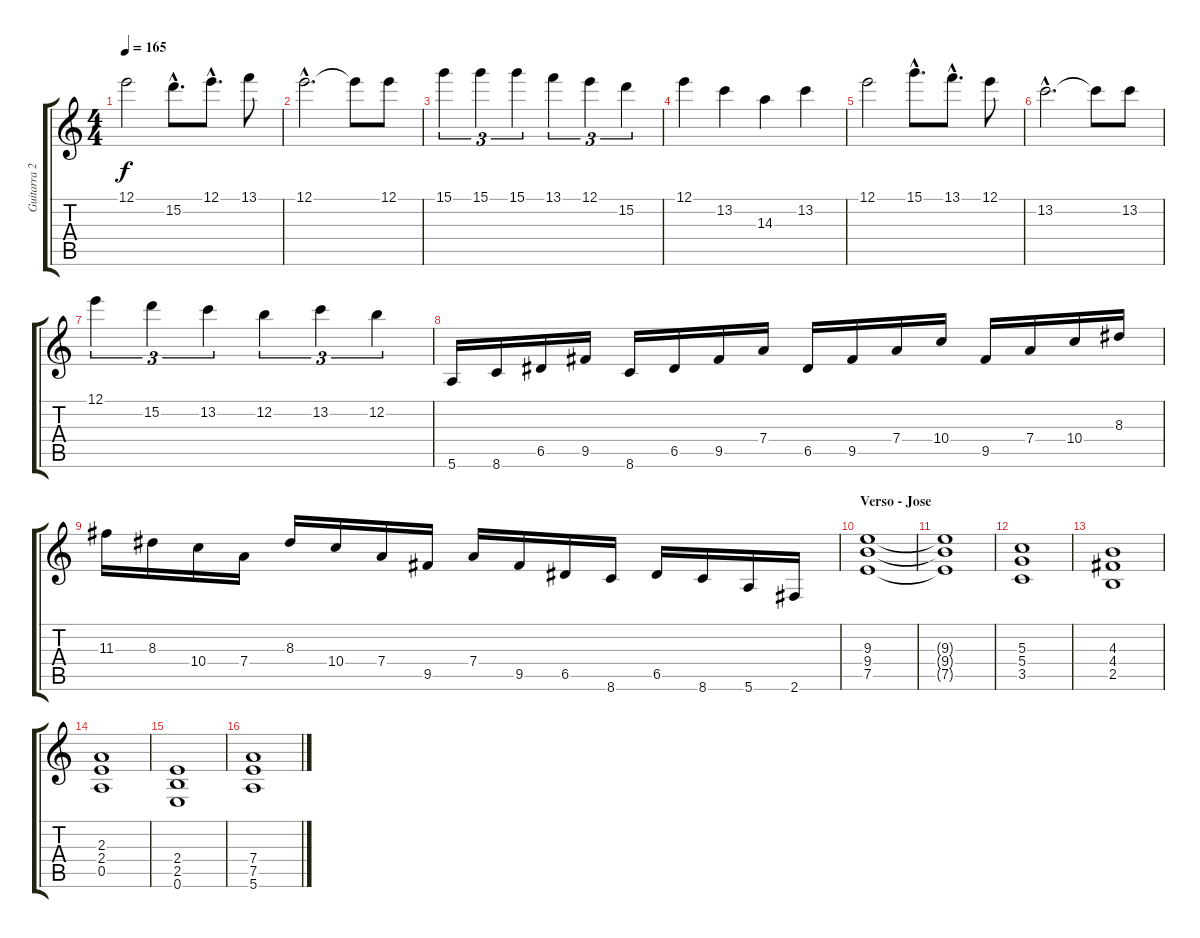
\track ("Guitarra 2" "Guitarra 2") {instrument overdrivenguitar}
\staff {score tabs}
\tuning (E4 B3 G3 D3 A2 E2) {hide}
\ts (4 4)
\tempo 165
\clef g2
\ks c
12.1.2{dy f} 15.2{hac}.8{d} 12.1{hac}.8{d} 13.1.8 |
12.1{hac}.2{d} 12.1{t}.8 12.1.8 |
15.1.4{tu (3 2)} 15.1.4{tu (3 2)} 15.1.4{tu (3 2)} 13.1.4{tu (3 2)} 12.1.4{tu (3 2)} 15.2.4{tu (3 2)} |
12.1.4 13.2.4 14.3.4 13.2.4 |
12.1.2 15.1{hac}.8{d} 13.1{hac}.8{d} 12.1.8 |
13.2{hac}.2{d} 13.2{t}.8 13.2.8 |
12.1.4{tu (3 2)} 15.2.4{tu (3 2)} 13.2.4{tu (3 2)} 12.2.4{tu (3 2)} 13.2.4{tu (3 2)} 12.2.4{tu (3 2)} |
5.6.16 8.6.16 6.5.16 9.5.16 8.6.16 6.5.16 9.5.16 7.4.16 6.5.16 9.5.16 7.4.16 10.4.16 9.5.16 7.4.16 10.4.16 8.3.16 |
11.3.16 8.3.16 10.4.16 7.4.16 8.3.16 10.4.16 7.4.16 9.5.16 7.4.16 9.5.16 6.5.16 8.6.16 6.5.16 8.6.16 5.6.16 2.6.16 |
\section ("" "Verso - Jose")
(9.3 9.4 7.5).1 |
(9.3{t} 9.4{t} 7.5{t}).1 |
(5.3 5.4 3.5).1 |
(4.3 4.4 2.5).1 |
(2.3 2.4 0.5).1 |
(2.4 2.5 0.6).1 |
(7.4 7.5 5.6).1
